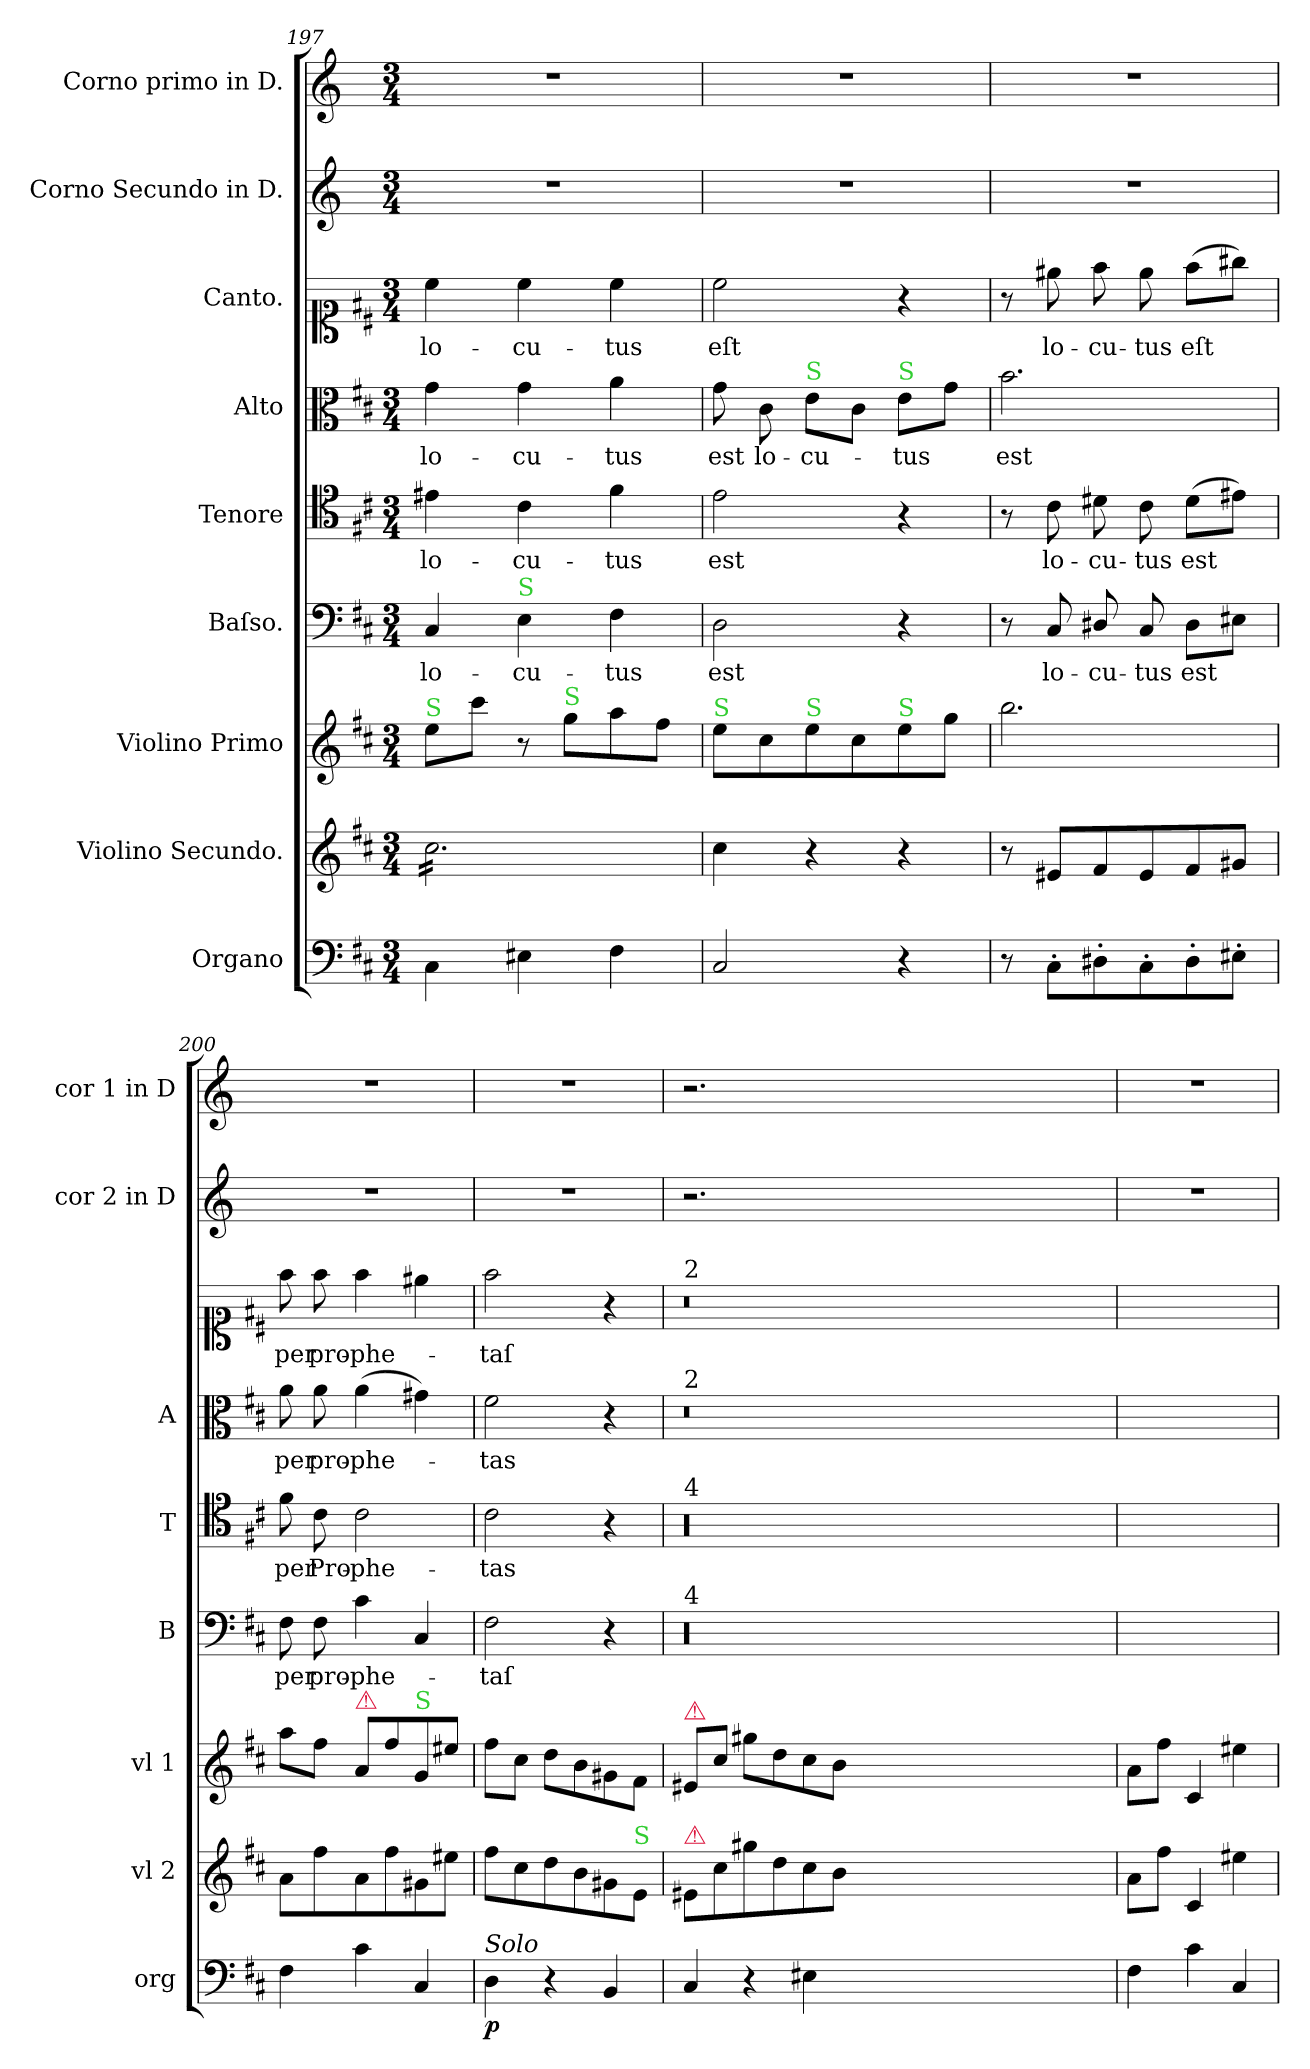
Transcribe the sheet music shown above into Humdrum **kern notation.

**kern	**dynam	**kern	**kern	**kern	**text	**kern	**text	**kern	**text	**kern	**text	**kern	**kern
*part9	*part9	*part8	*part7	*part6	*part6	*part5	*part5	*part4	*part4	*part3	*part3	*part2	*part1
*staff9	*staff9	*staff8	*staff7	*staff6	*staff6	*staff5	*staff5	*staff4	*staff4	*staff3	*staff3	*staff2	*staff1
*I"Organo	*	*I"Violino Secundo.	*I"Violino Primo	*I"Baſso.	*	*I"Tenore	*	*I"Alto	*	*I"Canto.	*	*I"Corno Secundo in D.	*I"Corno primo in D.
*I'org	*	*I'vl 2	*I'vl 1	*I'B	*	*I'T	*	*I'A	*	*	*	*I'cor 2 in D	*I'cor 1 in D
*clefF4	*	*clefG2	*clefG2	*clefF4	*	*clefC4	*	*clefC3	*	*clefC1	*	*clefG2	*clefG2
*	*	*	*	*	*	*	*	*	*	*	*	*ITrd6c10	*ITrd6c10
*k[f#c#]	*	*k[f#c#]	*k[f#c#]	*k[f#c#]	*	*k[f#c#]	*	*k[f#c#]	*	*k[f#c#]	*	*k[f#c#]	*k[f#c#]
*D:	*	*D:	*D:	*D:	*	*D:	*	*D:	*	*D:	*	*D:	*D:
*M3/4	*	*M3/4	*M3/4	*M3/4	*	*M3/4	*	*M3/4	*	*M3/4	*	*M3/4	*M3/4
=197	=197	=197	=197	=197	=197	=197	=197	=197	=197	=197	=197	=197	=197
!	!	!	!LO:TX:a:color=limegreen:t=S	!	!	!	!	!	!	!	!	!	!
*	*	*tremolo	*	*	*	*	*	*	*	*	*	*	*
4C#\	.	16cc#\LL	8ee\L	4C#/	lo-	4e#X\	lo-	4g\	lo-	4cc#\	lo-	2.r	2.r
.	.	16cc#\	.	.	.	.	.	.	.	.	.	.	.
.	.	16cc#\	8ccc#\J	.	.	.	.	.	.	.	.	.	.
.	.	16cc#\	.	.	.	.	.	.	.	.	.	.	.
!	!	!	!	!LO:TX:a:color=limegreen:t=S	!	!	!	!	!	!	!	!	!
4E#X\	.	16cc#\	8r	4E\	-cu-	4c#\	-cu-	4g\	-cu-	4cc#\	-cu-	.	.
.	.	16cc#\	.	.	.	.	.	.	.	.	.	.	.
!	!	!	!LO:TX:a:color=limegreen:t=S	!	!	!	!	!	!	!	!	!	!
.	.	16cc#\	8gg\L	.	.	.	.	.	.	.	.	.	.
.	.	16cc#\	.	.	.	.	.	.	.	.	.	.	.
4F#\	.	16cc#\	8aa\	4F#\	-tus	4f#\	-tus	4a\	-tus	4cc#\	-tus	.	.
.	.	16cc#\	.	.	.	.	.	.	.	.	.	.	.
.	.	16cc#\	8ff#\J	.	.	.	.	.	.	.	.	.	.
.	.	16cc#\JJ	.	.	.	.	.	.	.	.	.	.	.
*	*	*Xtremolo	*	*	*	*	*	*	*	*	*	*	*
=198	=198	=198	=198	=198	=198	=198	=198	=198	=198	=198	=198	=198	=198
!	!	!	!LO:TX:a:color=limegreen:t=S	!	!	!	!	!	!	!	!	!	!
2C#/	.	4cc#\	8ee\L	2D\	est	2e\	est	8g\	est	2cc#\	eſt	2.r	2.r
.	.	.	8cc#\	.	.	.	.	8c#\	lo-	.	.	.	.
!	!	!	!	!	!	!	!	!LO:TX:a:color=limegreen:t=S	!	!	!	!	!
!	!	!	!LO:TX:a:color=limegreen:t=S	!	!	!	!	!	!	!	!	!	!
.	.	4r	8ee\	.	.	.	.	8e\L	-cu-	.	.	.	.
.	.	.	8cc#\	.	.	.	.	8c#\J	.	.	.	.	.
!	!	!	!	!	!	!	!	!LO:TX:a:color=limegreen:t=S	!	!	!	!	!
!	!	!	!LO:TX:a:color=limegreen:t=S	!	!	!	!	!	!	!	!	!	!
4r	.	4r	8ee\	4r	.	4r	.	8e\L	-tus	4r	.	.	.
.	.	.	8gg\J	.	.	.	.	8g\J	.	.	.	.	.
=199	=199	=199	=199	=199	=199	=199	=199	=199	=199	=199	=199	=199	=199
8r	.	8r	2.bb\	8r	.	8r	.	2.b\	est	8r	.	2.r	2.r
8C#'\L	.	8e#X/L	.	8C#/	lo-	8c#\	lo-	.	.	8ee#X\	lo-	.	.
8D#X'\	.	8f#/	.	8D#X/	-cu-	8d#X\	-cu-	.	.	8ff#\	-cu-	.	.
8C#'\	.	8e#/	.	8C#/	-tus	8c#\	-tus	.	.	8ee#\	-tus	.	.
8D#'\	.	8f#/	.	8D#\L	est	(8d#\L	est	.	.	(8ff#\L	eſt	.	.
8E#X'\J	.	8g#X/J	.	8E#X\J	.	8e#X\J)	.	.	.	8gg#X\J)	.	.	.
=200	=200	=200	=200	=200	=200	=200	=200	=200	=200	=200	=200	=200	=200
4F#\	.	8a\L	8aa\L	8F#\	per	8f#\	per	8a\	per	8ff#\	per	2.r	2.r
.	.	8ff#\	8ff#\J	8F#\	pro-	8c#\	Pro-	8a\	pro-	8ff#\	pro-	.	.
!	!	!	!LO:TX:a:color=crimson:t=⚠	!	!	!	!	!	!	!	!	!	!
4c#\	.	8a\	8a\L	4c#\	-phe-	2c#\	-phe-	(4a\	-phe-	4ff#\	-phe-	.	.
.	.	8ff#\	8ff#\	.	.	.	.	.	.	.	.	.	.
!	!	!	!LO:TX:a:color=limegreen:t=S	!	!	!	!	!	!	!	!	!	!
4C#/	.	8g#X\	8g/	4C#/	.	.	.	4g#X\)	.	4ee#X\	.	.	.
.	.	8ee#X\J	8ee#X/J	.	.	.	.	.	.	.	.	.	.
=201	=201	=201	=201	=201	=201	=201	=201	=201	=201	=201	=201	=201	=201
!LO:TX:a:i:t=Solo	!	!	!	!	!	!	!	!	!	!	!	!	!
!	!LO:DY:b	!	!	!	!	!	!	!	!	!	!	!	!
4D\	p	8ff#\L	8ff#\L	2F#\	-taſ	2c#\	-tas	2f#\	-tas	2ff#\	-taſ	2.r	2.r
.	.	8cc#\	8cc#\J	.	.	.	.	.	.	.	.	.	.
4r	.	8dd\	8dd\L	.	.	.	.	.	.	.	.	.	.
.	.	8b\	8b\	.	.	.	.	.	.	.	.	.	.
4BB/	.	8g#X\	8g#X\	4r	.	4r	.	4r	.	4r	.	.	.
!	!	!LO:TX:a:color=limegreen:t=S	!	!	!	!	!	!	!	!	!	!	!
.	.	8e\J	8f#\J	.	.	.	.	.	.	.	.	.	.
=202	=202	=202	=202	=202	=202	=202	=202	=202	=202	=202	=202	=202	=202
!	!	!	!	!	!	!	!	!	!	!LO:TX:a:t=2	!	!	!
!	!	!	!	!	!	!	!	!LO:TX:a:t=2	!	!	!	!	!
!	!	!	!	!	!	!LO:TX:a:t=4	!	!	!	!	!	!	!
!	!	!	!	!LO:TX:a:t=4	!	!	!	!	!	!	!	!	!
!	!	!	!LO:TX:a:color=crimson:t=⚠	!	!	!	!	!	!	!	!	!	!
!	!	!LO:TX:a:color=crimson:t=⚠	!	!	!	!	!	!	!	!	!	!	!
!	!	!	!	!LO:N:vis=00	!	!LO:N:vis=00	!	!LO:N:vis=0	!	!LO:N:vis=0	!	!	!
4C#/	.	8e#X/L	8e#X/L	0.r	.	0.r	.	1.r	.	1.r	.	2.r	2.r
.	.	8cc#\	8cc#\J	.	.	.	.	.	.	.	.	.	.
4r	.	8gg#X\	8gg#X\L	.	.	.	.	.	.	.	.	.	.
.	.	8dd\	8dd\	.	.	.	.	.	.	.	.	.	.
4E#X\	.	8cc#\	8cc#\	.	.	.	.	.	.	.	.	.	.
.	.	8b\J	8b\J	.	.	.	.	.	.	.	.	.	.
0ryy	.	0ryy	0ryy	.	.	.	.	.	.	.	.	0ryy	0ryy
.	.	.	.	.	.	.	.	1.ryy	.	1.ryy	.	.	.
4ryy	.	4ryy	4ryy	.	.	.	.	.	.	.	.	4ryy	4ryy
=203	=203	=203	=203	=203	=203	=203	=203	=203	=203	=203	=203	=203	=203
4F#\	.	8a\L	8a\L	2.ryy	.	2.ryy	.	2.ryy	.	2.ryy	.	2.r	2.r
.	.	8ff#\J	8ff#\J	.	.	.	.	.	.	.	.	.	.
4c#\	.	4c#/	4c#/	.	.	.	.	.	.	.	.	.	.
4C#/	.	4ee#X\	4ee#X\	.	.	.	.	.	.	.	.	.	.
=	=	=	=	=	=	=	=	=	=	=	=	=	=
*-	*-	*-	*-	*-	*-	*-	*-	*-	*-	*-	*-	*-	*-
